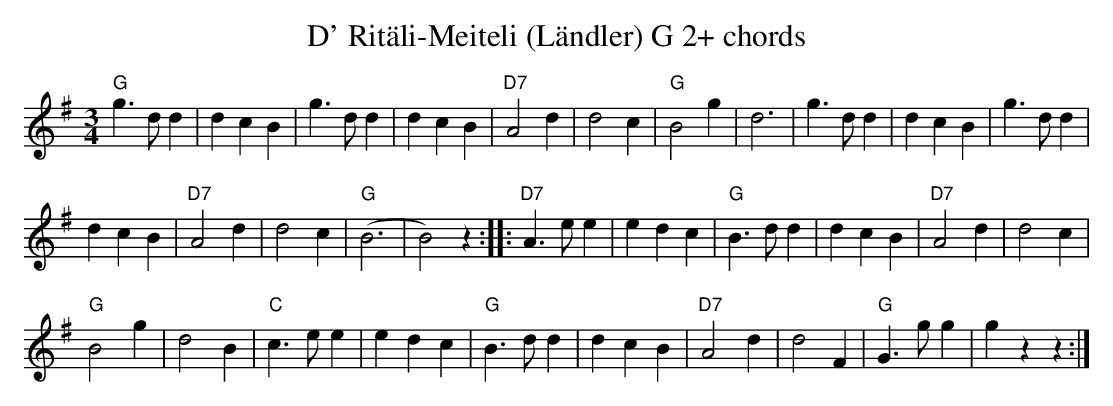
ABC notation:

X:1
T:D' Rit\"ali-Meiteli (L\"andler) G 2+ chords
M:3/4
L:1/4
K:Gmaj%%MIDI gchordon
"G"g>dd | dcB | g>dd | dcB | "D7"A2d | d2c | "G"B2g | d3 | g>dd | dcB | g>dd |
dcB | "D7"A2d | d2c | "G"(B3 | B2)z :: "D7"A>ee | edc | "G"B>dd | dcB | "D7"A2d | d2c |
"G"B2g | d2B | "C"c>ee | edc | "G"B>dd | dcB | "D7"A2d | d2F | "G"G>gg | gzz :|
